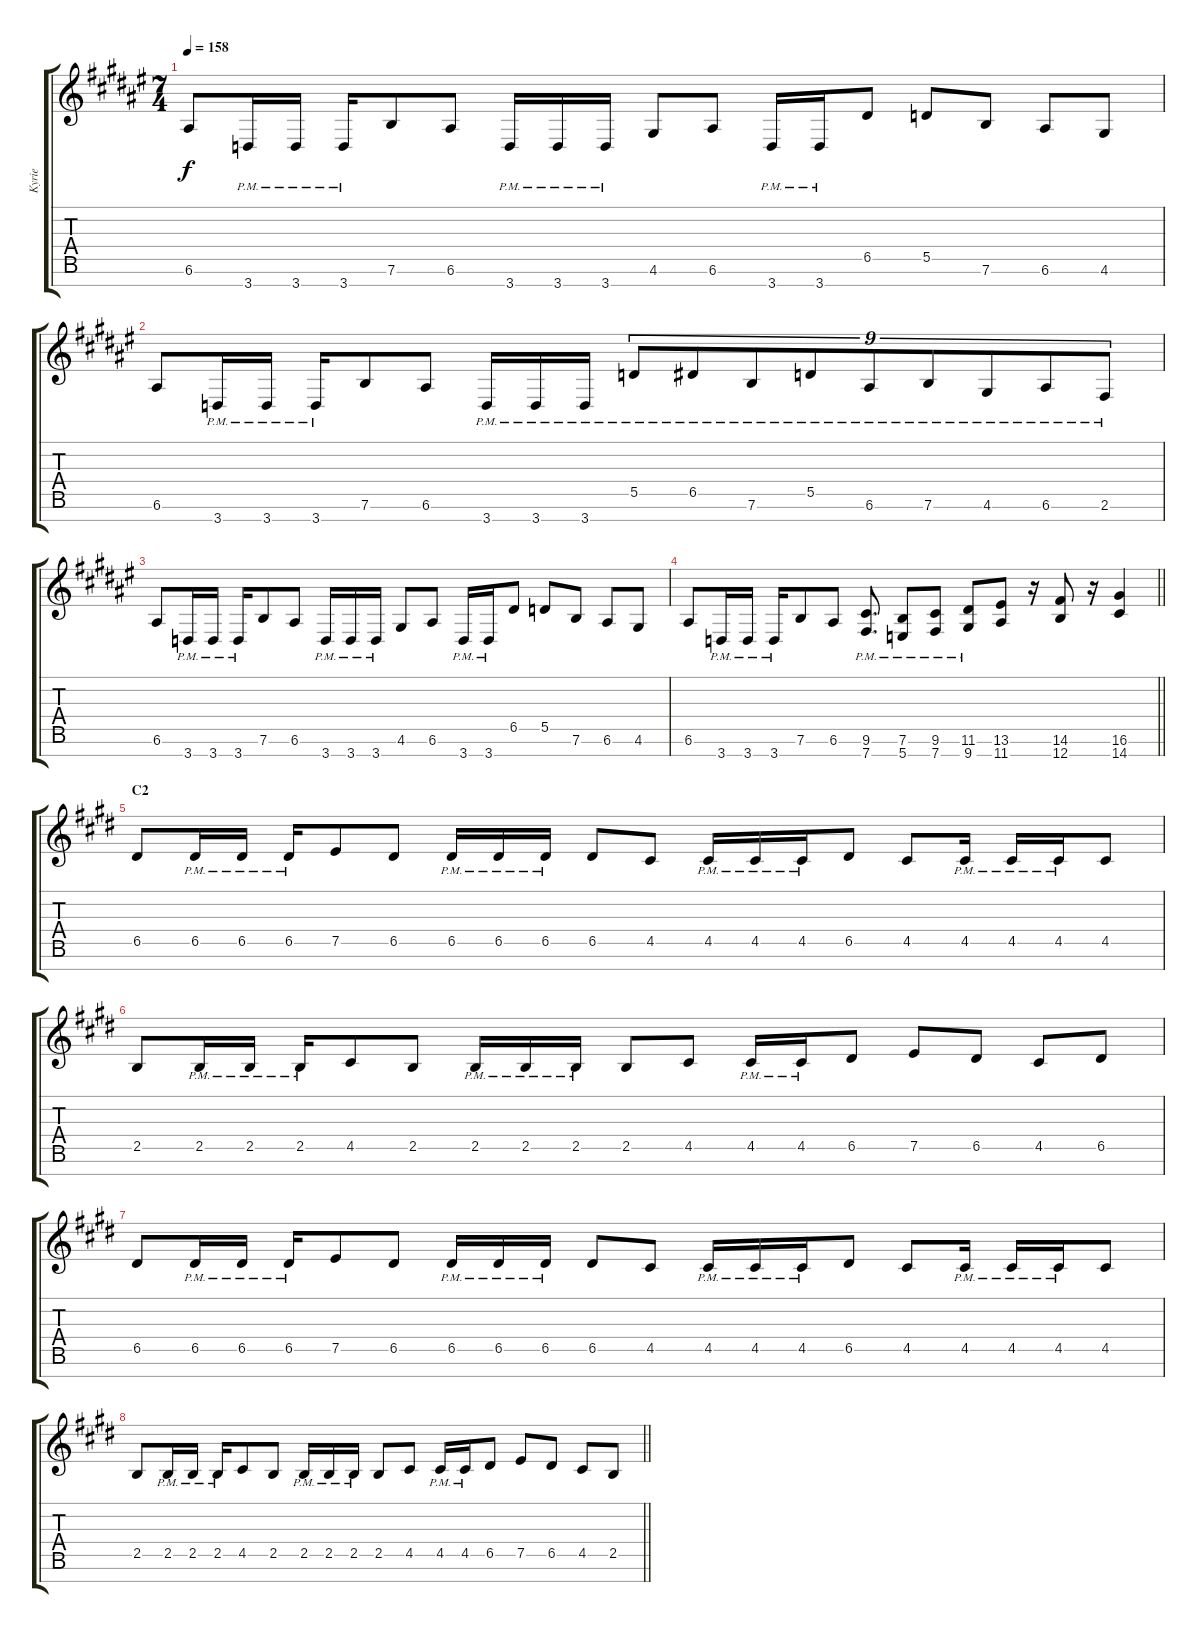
\track ("Kyrie" "Kyrie") {instrument overdrivenguitar}
\staff {score tabs}
\tuning (E4 B3 G3 D3 A2 E2 B1) {hide}
\ts (7 4)
\tempo 158
\clef g2
\ks d#minor
6.6.8{dy f} 3.7{pm}.16 3.7{pm}.16 3.7{pm}.16 7.6.8 6.6.8 3.7{pm}.16 3.7{pm}.16 3.7{pm}.16 4.6.8 6.6.8 3.7{pm}.16 3.7{pm}.16 6.5.8 5.5.8 7.6.8 6.6.8 4.6.8 |
6.6.8 3.7{pm}.16 3.7{pm}.16 3.7{pm}.16 7.6.8 6.6.8 3.7{pm}.16 3.7{pm}.16 3.7{pm}.16 5.5{pm}.8{tu (9 8)} 6.5{pm}.8{tu (9 8)} 7.6{pm}.8{tu (9 8) beam merge} 5.5{pm}.8{tu (9 8)} 6.6{pm}.8{tu (9 8) beam merge} 7.6{pm}.8{tu (9 8)} 4.6{pm}.8{tu (9 8) beam merge} 6.6{pm}.8{tu (9 8)} 2.6{pm}.8{tu (9 8)} |
6.6.8 3.7{pm}.16 3.7{pm}.16 3.7{pm}.16 7.6.8 6.6.8 3.7{pm}.16 3.7{pm}.16 3.7{pm}.16 4.6.8 6.6.8 3.7{pm}.16 3.7{pm}.16 6.5.8 5.5.8 7.6.8 6.6.8 4.6.8 |
\barLineRight lightlight
6.6.8 3.7{pm}.16 3.7{pm}.16 3.7{pm}.16 7.6.8 6.6.8 (9.6{pm} 7.7{pm}).8{d} (7.6{pm} 5.7{pm}).8 (9.6{pm} 7.7{pm}).8 (11.6{pm} 9.7{pm}).8 (13.6 11.7).8 r.16 (14.6 12.7).8 r.16 (16.6 14.7).4 |
\section ("" "C2")
\ks e
6.5.8 6.5{pm}.16 6.5{pm}.16 6.5{pm}.16 7.5.8 6.5.8 6.5{pm}.16 6.5{pm}.16 6.5{pm}.16 6.5.8 4.5.8 4.5{pm}.16 4.5{pm}.16 4.5{pm}.16 6.5.8 4.5.8 4.5{pm}.16 4.5{pm}.16 4.5{pm}.16 4.5.8 |
2.5.8 2.5{pm}.16 2.5{pm}.16 2.5{pm}.16 4.5.8 2.5.8 2.5{pm}.16 2.5{pm}.16 2.5{pm}.16 2.5.8 4.5.8 4.5{pm}.16 4.5{pm}.16 6.5.8 7.5.8 6.5.8 4.5.8 6.5.8 |
6.5.8 6.5{pm}.16 6.5{pm}.16 6.5{pm}.16 7.5.8 6.5.8 6.5{pm}.16 6.5{pm}.16 6.5{pm}.16 6.5.8 4.5.8 4.5{pm}.16 4.5{pm}.16 4.5{pm}.16 6.5.8 4.5.8 4.5{pm}.16 4.5{pm}.16 4.5{pm}.16 4.5.8 |
\barLineRight lightlight
2.5.8 2.5{pm}.16 2.5{pm}.16 2.5{pm}.16 4.5.8 2.5.8 2.5{pm}.16 2.5{pm}.16 2.5{pm}.16 2.5.8 4.5.8 4.5{pm}.16 4.5{pm}.16 6.5.8 7.5.8 6.5.8 4.5.8 2.5.8
